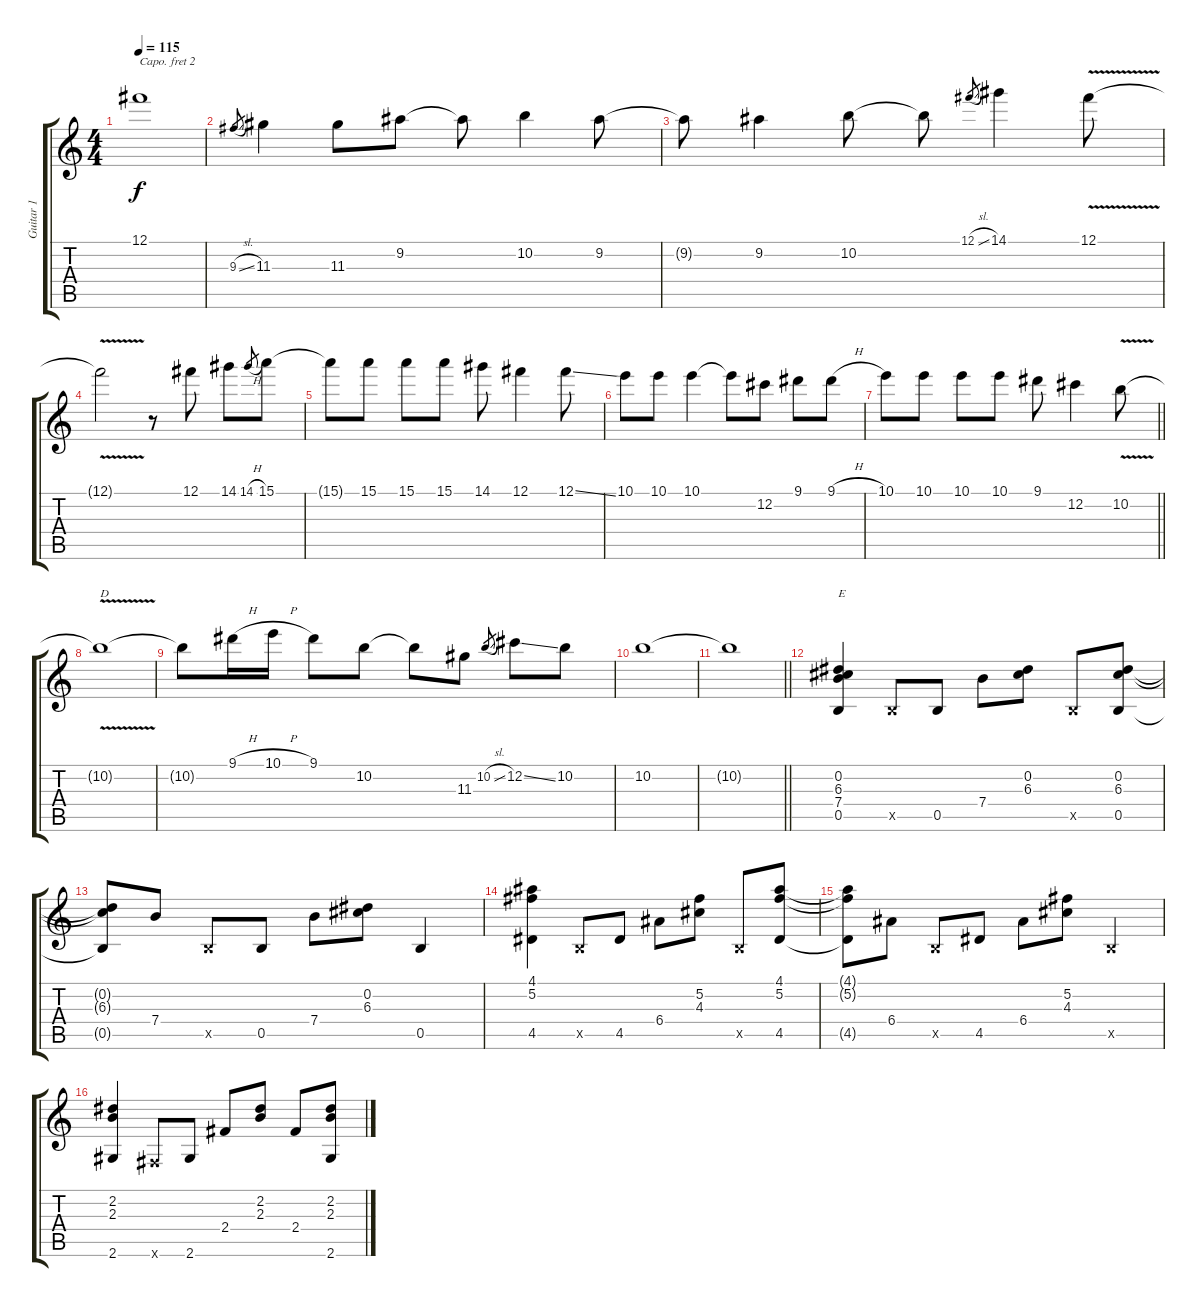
\track ("Guitar 1" "Guitar 1") {instrument acousticguitarsteel}
\staff {score tabs}
\capo 2
\tuning (E4 B3 G3 D3 A2 E2) {hide}
\ts (4 4)
\tempo 115
\clef g2
\ks c
12.1{t}.1{dy f} |
9.3{sl}.8{gr} 11.3.4 11.3.8 9.2.8 9.2{t}.8 10.2.4 9.2.8 |
9.2{t}.8 9.2.4 10.2.8 10.2{t}.8 12.1{sl}.8{gr} 14.1.4 12.1{v}.8 |
12.1{t}.2 r.8 12.1.8 14.1.8 14.1{h}.8{gr} 15.1.8 |
15.1{t}.8 15.1.8 15.1.8 15.1.8 14.1.8 12.1.4 12.1{ss}.8 |
10.1.8 10.1.8 10.1.4 10.1{t}.8 12.2.8 9.1.8 9.1{h}.8 |
\barLineRight lightlight
10.1.8 10.1.8 10.1.8 10.1.8 9.1.8 12.2.4 10.2{v}.8 |
10.2{t}.1{txt "D"} |
10.2{t}.8 9.1{h}.16 10.1{h}.16 9.1.8 10.2.8 10.2{t}.8 11.3.8 10.2{sl}.8{gr} 12.2{ss}.8 10.2.8 |
10.2.1 |
\barLineRight lightlight
10.2{t}.1 |
(0.2 6.3 7.4 0.5).4{txt "E" instrument acousticguitarnylon} 0.5{x}.8 0.5.8 7.4.8 (0.2 6.3).8 0.5{x}.8 (0.2 6.3 0.5).8 |
(0.2{t} 6.3{t} 0.5{t}).8 7.4.8 0.5{x}.8 0.5.8 7.4.8 (0.2 6.3).8 0.5.4 |
(4.1 5.2 4.5).4 0.5{x}.8 4.5.8 6.4.8 (5.2 4.3).8 0.5{x}.8 (4.1 5.2 4.5).8 |
(4.1{t} 5.2{t} 4.5{t}).8 6.4.8 0.5{x}.8 4.5.8 6.4.8 (5.2 4.3).8 0.5{x}.4 |
(2.2 2.3 2.6).4 0.6{x}.8 2.6.8 2.4.8 (2.2 2.3).8 2.4.8 (2.2 2.3 2.6).8
